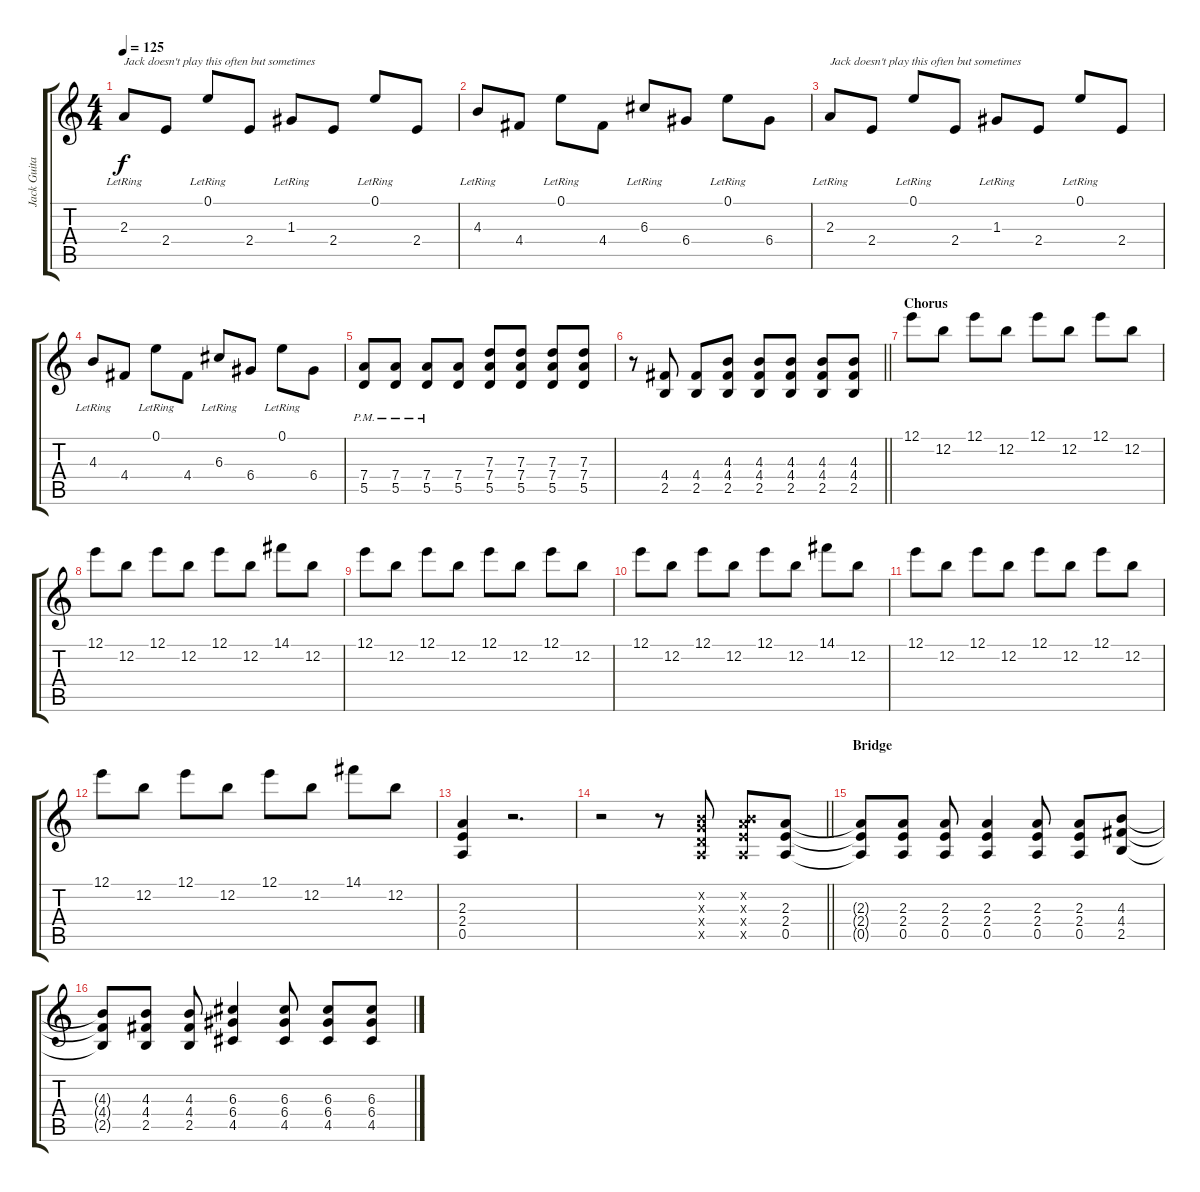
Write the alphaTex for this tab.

\track ("Jack Guitar" "Jack Guita") {instrument distortionguitar}
\staff {score tabs}
\tuning (E4 B3 G3 D3 A2 E2) {hide}
\ts (4 4)
\tempo 125
\clef g2
\ks c
2.3{lr}.8{txt "Jack doesn't play this often but sometimes" dy f} 2.4.8 0.1{lr}.8 2.4.8 1.3{lr}.8 2.4.8 0.1{lr}.8 2.4.8 |
4.3{lr}.8 4.4.8 0.1{lr}.8 4.4.8 6.3{lr}.8 6.4.8 0.1{lr}.8 6.4.8 |
2.3{lr}.8{txt "Jack doesn't play this often but sometimes"} 2.4.8 0.1{lr}.8 2.4.8 1.3{lr}.8 2.4.8 0.1{lr}.8 2.4.8 |
4.3{lr}.8 4.4.8 0.1{lr}.8 4.4.8 6.3{lr}.8 6.4.8 0.1{lr}.8 6.4.8 |
(7.4{pm} 5.5{pm}).8 (7.4{pm} 5.5{pm}).8 (7.4{pm} 5.5).8 (7.4 5.5).8 (7.3 7.4 5.5).8 (7.3 7.4 5.5).8 (7.3 7.4 5.5).8 (7.3 7.4 5.5).8 |
\barLineRight lightlight
r.8 (4.4 2.5).8 (4.4 2.5).8 (4.3 4.4 2.5).8 (4.3 4.4 2.5).8 (4.3 4.4 2.5).8 (4.3 4.4 2.5).8 (4.3 4.4 2.5).8 |
\section ("" "Chorus")
12.1.8 12.2.8 12.1.8 12.2.8 12.1.8 12.2.8 12.1.8 12.2.8 |
12.1.8 12.2.8 12.1.8 12.2.8 12.1.8 12.2.8 14.1.8 12.2.8 |
12.1.8 12.2.8 12.1.8 12.2.8 12.1.8 12.2.8 12.1.8 12.2.8 |
12.1.8 12.2.8 12.1.8 12.2.8 12.1.8 12.2.8 14.1.8 12.2.8 |
12.1.8 12.2.8 12.1.8 12.2.8 12.1.8 12.2.8 12.1.8 12.2.8 |
12.1.8 12.2.8 12.1.8 12.2.8 12.1.8 12.2.8 14.1.8 12.2.8 |
(2.3 2.4 0.5).4 r.2{d} |
\barLineRight lightlight
r.2 r.8 (0.2{x} 0.3{x} 0.4{x} 0.5{x}).8 (0.2{x} 2.3{x} 2.4{x} 0.5{x}).8 (2.3 2.4 0.5).8 |
\section ("" "Bridge")
(2.3{t} 2.4{t} 0.5{t}).8 (2.3 2.4 0.5).8 (2.3 2.4 0.5).8 (2.3 2.4 0.5).4 (2.3 2.4 0.5).8 (2.3 2.4 0.5).8 (4.3 4.4 2.5).8 |
(4.3{t} 4.4{t} 2.5{t}).8 (4.3 4.4 2.5).8 (4.3 4.4 2.5).8 (6.3 6.4 4.5).4 (6.3 6.4 4.5).8 (6.3 6.4 4.5).8 (6.3 6.4 4.5).8
